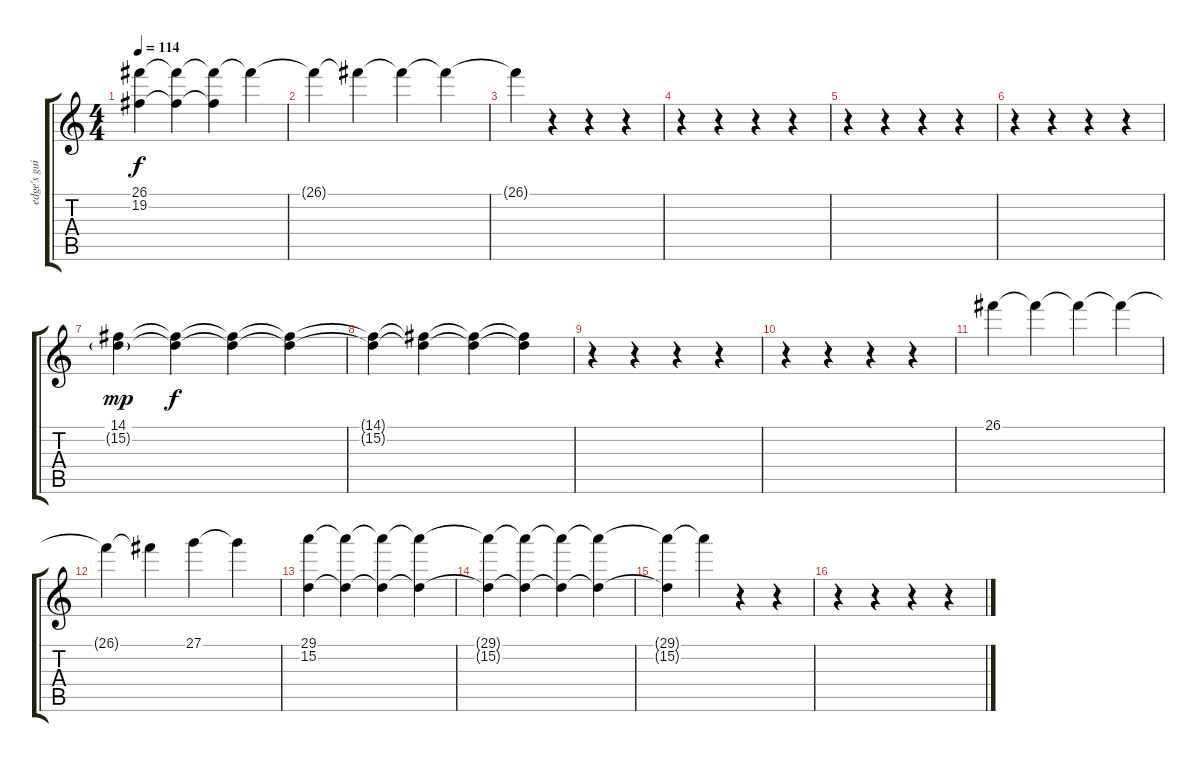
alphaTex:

\track ("edge's guitar synth" "edge's gui") {instrument fx6goblins}
\staff {score tabs}
\tuning (E4 B3 G3 D3 A2 E2) {hide}
\ts (4 4)
\tempo 114
\clef g2
\ks c
(26.1 19.2).4{dy f} (26.1{t} 19.2{t}).4 (26.1{t} 19.2{t}).4 26.1{t}.4 |
26.1{t}.4 26.1{t}.4 26.1{t}.4 26.1{t}.4 |
26.1{t}.4 r.4 r.4 r.4 |
r.4 r.4 r.4 r.4 |
r.4 r.4 r.4 r.4 |
r.4 r.4 r.4 r.4 |
(14.1 15.2{g}).4{dy mp} (14.1{t} 15.2{t}).4{dy f} (14.1{t} 15.2{t}).4 (14.1{t} 15.2{t}).4 |
(14.1{t} 15.2{t}).4 (14.1{t} 15.2{t}).4 (14.1{t} 15.2{t}).4 (14.1{t} 15.2{t}).4 |
r.4 r.4 r.4 r.4 |
r.4 r.4 r.4 r.4 |
26.1.4 26.1{t}.4 26.1{t}.4 26.1{t}.4 |
26.1{t}.4 26.1{t}.4 27.1.4 27.1{t}.4 |
(29.1 15.2).4 (29.1{t} 15.2{t}).4 (29.1{t} 15.2{t}).4 (29.1{t} 15.2{t}).4 |
(29.1{t} 15.2{t}).4 (29.1{t} 15.2{t}).4 (29.1{t} 15.2{t}).4 (29.1{t} 15.2{t}).4 |
(29.1{t} 15.2{t}).4 29.1{t}.4 r.4 r.4 |
r.4 r.4 r.4 r.4
